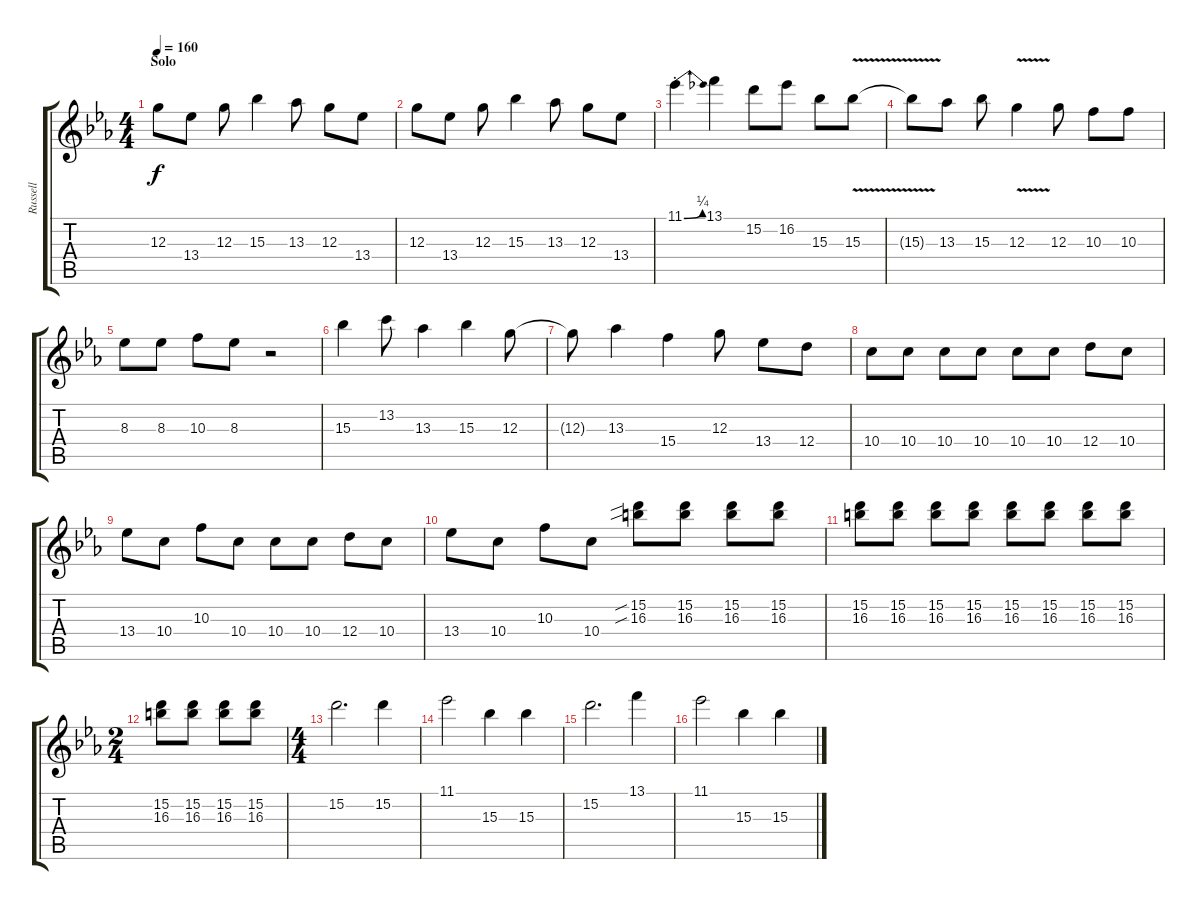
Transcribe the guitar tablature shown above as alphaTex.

\track ("Russell" "Russell") {instrument electricguitarclean}
\staff {score tabs}
\tuning (E4 B3 G3 D3 A2 E2) {hide}
\ts (4 4)
\section ("" "Solo")
\tempo 160
\clef g2
\ks cminor
12.3.8{dy f} 13.4.8 12.3.8 15.3.4 13.3.8 12.3.8 13.4.8 |
12.3.8 13.4.8 12.3.8 15.3.4 13.3.8 12.3.8 13.4.8 |
11.1{be (bend 0 0 60 1) st}.4 13.1.4 15.2.8 16.2.8 15.3.8 15.3{v}.8 |
15.3{t}.8 13.3.8 15.3.8 12.3{v}.4 12.3.8 10.3.8 10.3.8 |
8.3.8 8.3.8 10.3.8 8.3.8 r.2 |
15.3.4 13.2.8 13.3.4 15.3.4 12.3.8 |
12.3{t}.8 13.3.4 15.4.4 12.3.8 13.4.8 12.4.8 |
10.4.8 10.4.8 10.4.8 10.4.8 10.4.8 10.4.8 12.4.8 10.4.8 |
13.4.8 10.4.8 10.3.8 10.4.8 10.4.8 10.4.8 12.4.8 10.4.8 |
13.4.8 10.4.8 10.3.8 10.4.8 (15.2{sib} 16.3{sib}).8 (15.2 16.3).8 (15.2 16.3).8 (15.2 16.3).8 |
(15.2 16.3).8 (15.2 16.3).8 (15.2 16.3).8 (15.2 16.3).8 (15.2 16.3).8 (15.2 16.3).8 (15.2 16.3).8 (15.2 16.3).8 |
\ts (2 4)
(15.2 16.3).8 (15.2 16.3).8 (15.2 16.3).8 (15.2 16.3).8 |
\ts (4 4)
15.2.2{d volume 14 instrument electricguitarclean} 15.2.4 |
11.1.2 15.3.4 15.3.4 |
15.2.2{d} 13.1.4 |
11.1.2 15.3.4 15.3.4
